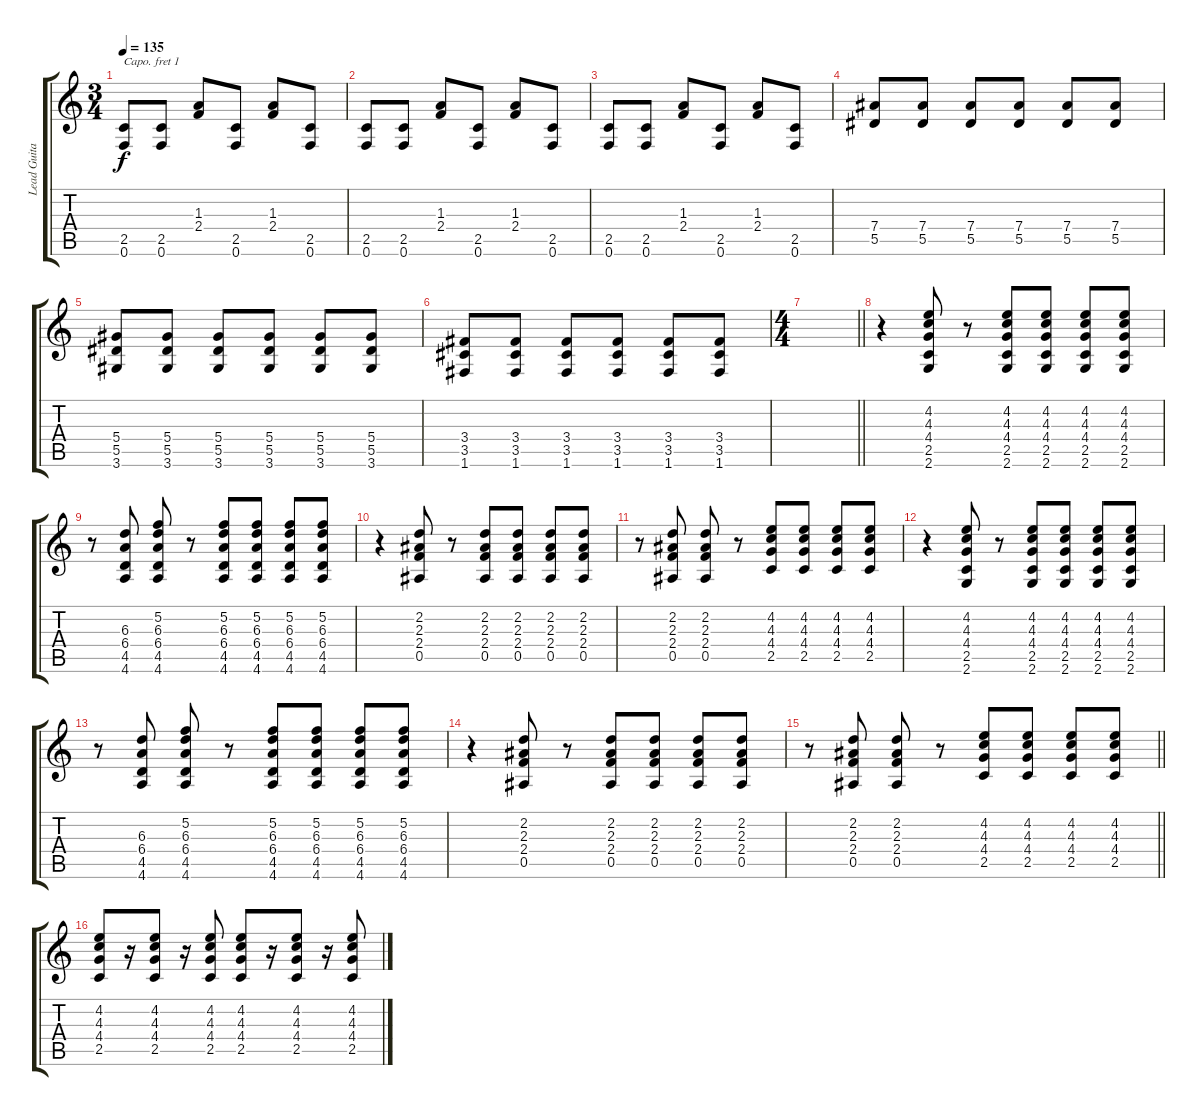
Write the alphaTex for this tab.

\track ("Lead Guitar 1" "Lead Guita") {instrument overdrivenguitar}
\staff {score tabs}
\capo 1
\tuning (E4 B3 G3 D3 A2 E2) {hide}
\ts (3 4)
\tempo 135
\clef g2
\ks c
(2.5 0.6).8{dy f} (2.5 0.6).8 (1.3 2.4).8 (2.5 0.6).8 (1.3 2.4).8 (2.5 0.6).8 |
(2.5 0.6).8 (2.5 0.6).8 (1.3 2.4).8 (2.5 0.6).8 (1.3 2.4).8 (2.5 0.6).8 |
(2.5 0.6).8 (2.5 0.6).8 (1.3 2.4).8 (2.5 0.6).8 (1.3 2.4).8 (2.5 0.6).8 |
(7.4 5.5).8{volume 10} (7.4 5.5).8 (7.4 5.5).8 (7.4 5.5).8 (7.4 5.5).8 (7.4 5.5).8 |
(5.4 5.5 3.6).8 (5.4 5.5 3.6).8 (5.4 5.5 3.6).8 (5.4 5.5 3.6).8 (5.4 5.5 3.6).8 (5.4 5.5 3.6).8 |
(3.4 3.5 1.6).8 (3.4 3.5 1.6).8 (3.4 3.5 1.6).8 (3.4 3.5 1.6).8 (3.4 3.5 1.6).8 (3.4 3.5 1.6).8 |
\ts (4 4)
\barLineRight lightlight
|
r.4 (4.2 4.3 4.4 2.5 2.6).8 r.8 (4.2 4.3 4.4 2.5 2.6).8 (4.2 4.3 4.4 2.5 2.6).8 (4.2 4.3 4.4 2.5 2.6).8 (4.2 4.3 4.4 2.5 2.6).8 |
r.8 (6.3 6.4 4.5 4.6).8 (5.2 6.3 6.4 4.5 4.6).8 r.8 (5.2 6.3 6.4 4.5 4.6).8 (5.2 6.3 6.4 4.5 4.6).8 (5.2 6.3 6.4 4.5 4.6).8 (5.2 6.3 6.4 4.5 4.6).8 |
r.4 (2.2 2.3 2.4 0.5).8 r.8 (2.2 2.3 2.4 0.5).8 (2.2 2.3 2.4 0.5).8 (2.2 2.3 2.4 0.5).8 (2.2 2.3 2.4 0.5).8 |
r.8 (2.2 2.3 2.4 0.5).8 (2.2 2.3 2.4 0.5).8 r.8 (4.2 4.3 4.4 2.5).8 (4.2 4.3 4.4 2.5).8 (4.2 4.3 4.4 2.5).8 (4.2 4.3 4.4 2.5).8 |
r.4 (4.2 4.3 4.4 2.5 2.6).8 r.8 (4.2 4.3 4.4 2.5 2.6).8 (4.2 4.3 4.4 2.5 2.6).8 (4.2 4.3 4.4 2.5 2.6).8 (4.2 4.3 4.4 2.5 2.6).8 |
r.8 (6.3 6.4 4.5 4.6).8 (5.2 6.3 6.4 4.5 4.6).8 r.8 (5.2 6.3 6.4 4.5 4.6).8 (5.2 6.3 6.4 4.5 4.6).8 (5.2 6.3 6.4 4.5 4.6).8 (5.2 6.3 6.4 4.5 4.6).8 |
r.4 (2.2 2.3 2.4 0.5).8 r.8 (2.2 2.3 2.4 0.5).8 (2.2 2.3 2.4 0.5).8 (2.2 2.3 2.4 0.5).8 (2.2 2.3 2.4 0.5).8 |
\barLineRight lightlight
r.8 (2.2 2.3 2.4 0.5).8 (2.2 2.3 2.4 0.5).8 r.8 (4.2 4.3 4.4 2.5).8 (4.2 4.3 4.4 2.5).8 (4.2 4.3 4.4 2.5).8 (4.2 4.3 4.4 2.5).8 |
(4.2 4.3 4.4 2.5).8 r.16 (4.2 4.3 4.4 2.5).8 r.16 (4.2 4.3 4.4 2.5).8 (4.2 4.3 4.4 2.5).8 r.16 (4.2 4.3 4.4 2.5).8 r.16 (4.2 4.3 4.4 2.5).8
